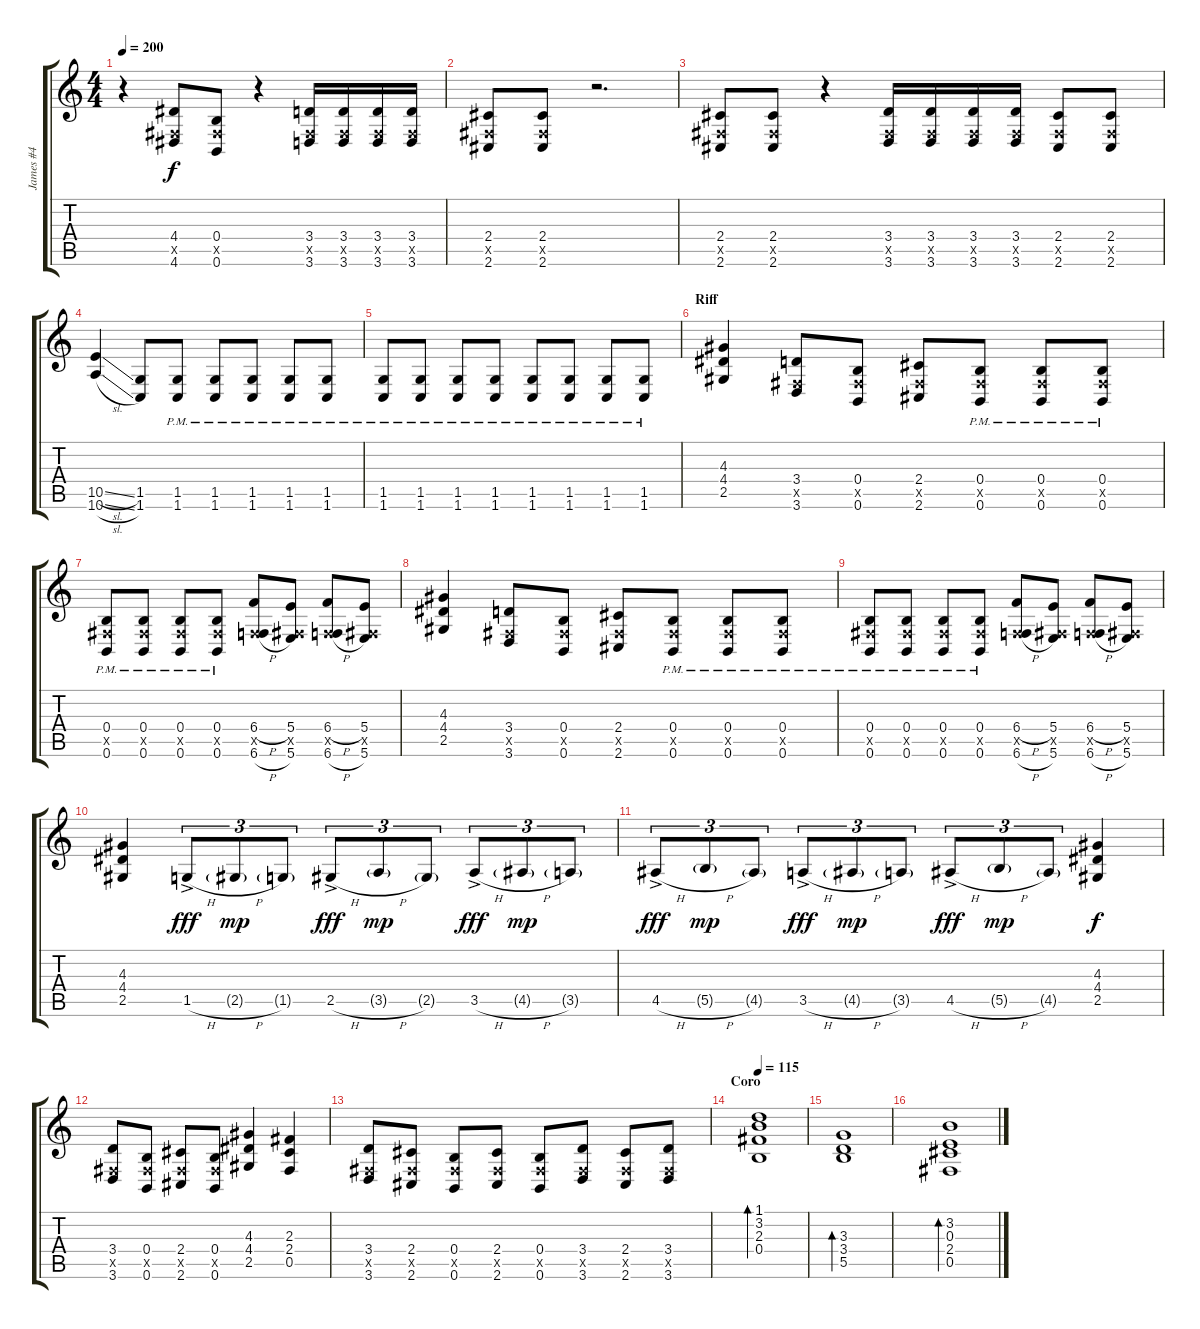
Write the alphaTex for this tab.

\track ("James #4" "James #4") {instrument distortionguitar}
\staff {score tabs}
\tuning (Db4 Ab3 E3 B2 Gb2 B1) {hide}
\ts (4 4)
\tempo 200
\clef g2
\ks c
r.4{dy f} (4.4 0.5{x} 4.6).8 (0.4 0.5{x} 0.6).8 r.4 (3.4 0.5{x} 3.6).16 (3.4 0.5{x} 3.6).16 (3.4 0.5{x} 3.6).16 (3.4 0.5{x} 3.6).16 |
(2.4 0.5{x} 2.6).8 (2.4 0.5{x} 2.6).8 r.2{d} |
(2.4 0.5{x} 2.6).8 (2.4 0.5{x} 2.6).8 r.4 (3.4 0.5{x} 3.6).16 (3.4 0.5{x} 3.6).16 (3.4 0.5{x} 3.6).16 (3.4 0.5{x} 3.6).16 (2.4 0.5{x} 2.6).8 (2.4 0.5{x} 2.6).8 |
(10.5{sl} 10.6{sl}).4{volume 16} (1.5 1.6).8 (1.5{pm} 1.6{pm}).8{volume 13} (1.5{pm} 1.6{pm}).8 (1.5{pm} 1.6{pm}).8 (1.5{pm} 1.6{pm}).8 (1.5{pm} 1.6{pm}).8 |
(1.5{pm} 1.6{pm}).8 (1.5{pm} 1.6{pm}).8 (1.5{pm} 1.6{pm}).8 (1.5{pm} 1.6{pm}).8 (1.5{pm} 1.6{pm}).8 (1.5{pm} 1.6{pm}).8 (1.5{pm} 1.6{pm}).8 (1.5{pm} 1.6{pm}).8 |
\section ("" "Riff")
(4.3 4.4 2.5).4 (3.4 0.5{x} 3.6).8 (0.4 0.5{x} 0.6).8 (2.4 0.5{x} 2.6).8 (0.4{pm} 0.5{x} 0.6{pm}).8 (0.4{pm} 0.5{x} 0.6{pm}).8 (0.4{pm} 0.5{x} 0.6{pm}).8 |
(0.4{pm} 0.5{x} 0.6{pm}).8 (0.4{pm} 0.5{x} 0.6{pm}).8 (0.4{pm} 0.5{x} 0.6{pm}).8 (0.4{pm} 0.5{x} 0.6{pm}).8 (6.4{h} 0.5{x} 6.6{h}).8 (5.4 0.5{x} 5.6).8 (6.4{h} 0.5{x} 6.6{h}).8 (5.4 0.5{x} 5.6).8 |
(4.3 4.4 2.5).4 (3.4 0.5{x} 3.6).8 (0.4 0.5{x} 0.6).8 (2.4 0.5{x} 2.6).8 (0.4{pm} 0.5{x} 0.6{pm}).8 (0.4{pm} 0.5{x} 0.6{pm}).8 (0.4{pm} 0.5{x} 0.6{pm}).8 |
(0.4{pm} 0.5{x} 0.6{pm}).8 (0.4{pm} 0.5{x} 0.6{pm}).8 (0.4{pm} 0.5{x} 0.6{pm}).8 (0.4{pm} 0.5{x} 0.6{pm}).8 (6.4{h} 0.5{x} 6.6{h}).8 (5.4 0.5{x} 5.6).8 (6.4{h} 0.5{x} 6.6{h}).8 (5.4 0.5{x} 5.6).8 |
(4.3 4.4 2.5).4 1.5{h ac}.8{tu (3 2) dy fff} 2.5{h g}.8{tu (3 2) dy mp} 1.5{g}.8{tu (3 2)} 2.5{h ac}.8{tu (3 2) dy fff} 3.5{h g}.8{tu (3 2) dy mp} 2.5{g}.8{tu (3 2)} 3.5{h ac}.8{tu (3 2) dy fff} 4.5{h g}.8{tu (3 2) dy mp} 3.5{g}.8{tu (3 2)} |
4.5{h ac}.8{tu (3 2) dy fff} 5.5{h g}.8{tu (3 2) dy mp} 4.5{g}.8{tu (3 2)} 3.5{h ac}.8{tu (3 2) dy fff} 4.5{h g}.8{tu (3 2) dy mp} 3.5{g}.8{tu (3 2)} 4.5{h ac}.8{tu (3 2) dy fff} 5.5{h g}.8{tu (3 2) dy mp} 4.5{g}.8{tu (3 2)} (4.3 4.4 2.5).4{dy f} |
(3.4 0.5{x} 3.6).8 (0.4 0.5{x} 0.6).8 (2.4 0.5{x} 2.6).8 (0.4 0.5{x} 0.6).8 (4.3 4.4 2.5).4 (2.3 2.4 0.5).4 |
(3.4 0.5{x} 3.6).8 (2.4 0.5{x} 2.6).8 (0.4 0.5{x} 0.6).8 (2.4 0.5{x} 2.6).8 (0.4 0.5{x} 0.6).8 (3.4 0.5{x} 3.6).8 (2.4 0.5{x} 2.6).8 (3.4 0.5{x} 3.6).8 |
\section ("" "Coro")
\tempo 115
(1.1 3.2 2.3 0.4).1{bd 120 volume 13 instrument acousticguitarsteel} |
(3.3 3.4 5.5).1{bd 120} |
(3.2 0.3 2.4 0.5).1{bd 120}
